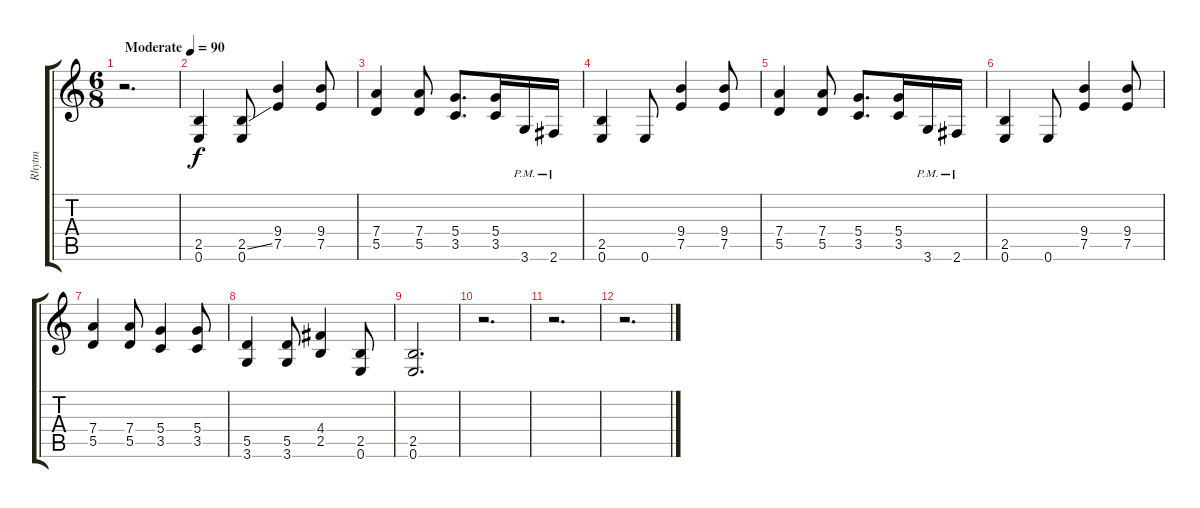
\track ("Rhytm" "Rhytm") {instrument distortionguitar}
\staff {score tabs}
\tuning (E4 B3 G3 D3 A2 E2) {hide}
\ts (6 8)
\tempo (90 "Moderate")
\clef g2
\ks c
r.2{d dy f instrument distortionguitar} |
(2.5 0.6).4 (2.5{ss} 0.6).8 (9.4 7.5).4 (9.4 7.5).8 |
(7.4 5.5).4 (7.4 5.5).8 (5.4 3.5).8{d} (5.4 3.5).16 3.6{pm}.16 2.6{pm}.16 |
(2.5 0.6).4 0.6.8 (9.4 7.5).4 (9.4 7.5).8 |
(7.4 5.5).4 (7.4 5.5).8 (5.4 3.5).8{d} (5.4 3.5).16 3.6{pm}.16 2.6{pm}.16 |
(2.5 0.6).4 0.6.8 (9.4 7.5).4 (9.4 7.5).8 |
(7.4 5.5).4 (7.4 5.5).8 (5.4 3.5).4 (5.4 3.5).8 |
(5.5 3.6).4 (5.5 3.6).8 (4.4 2.5).4 (2.5 0.6).8 |
(2.5 0.6).2{d} |
r.2{d} |
r.2{d} |
r.2{d}
